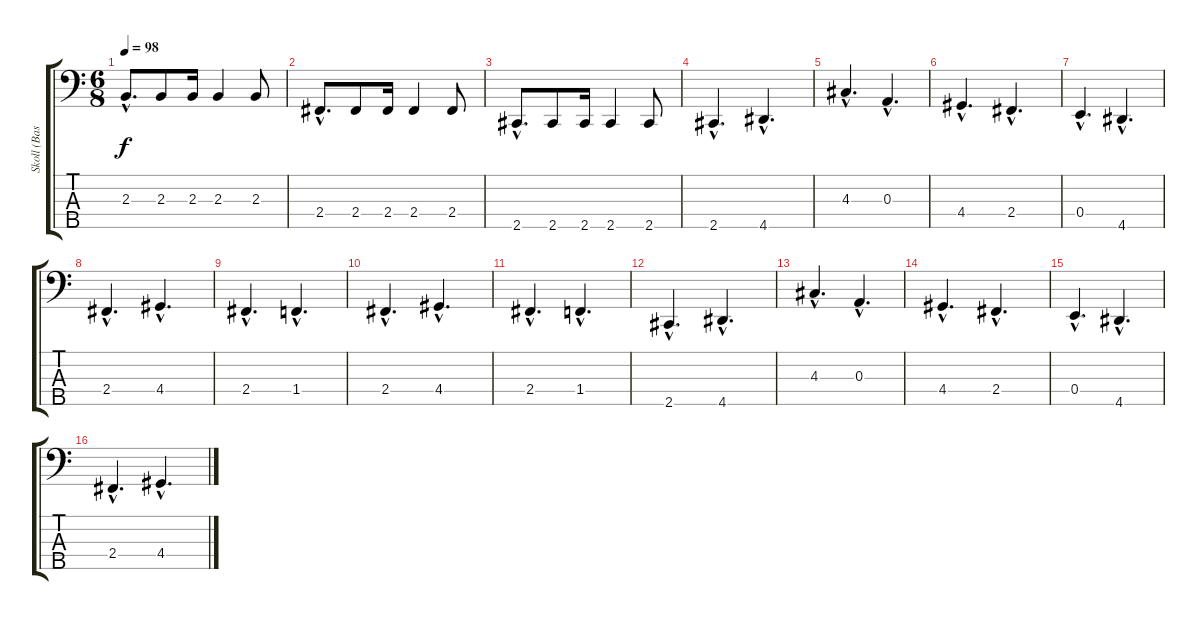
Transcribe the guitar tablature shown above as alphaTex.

\track ("Skoll (Bass)" "Skoll (Bas") {instrument electricbassfinger}
\staff {score tabs}
\tuning (G2 D2 A1 E1 B0) {hide}
\ts (6 8)
\tempo 98
\clef f4
\ks c
2.3{hac}.8{d dy f} 2.3.8 2.3.16 2.3.4 2.3.8 |
2.4{hac}.8{d} 2.4.8 2.4.16 2.4.4 2.4.8 |
2.5{hac}.8{d} 2.5.8 2.5.16 2.5.4 2.5.8 |
2.5{hac}.4{d} 4.5{hac}.4{d} |
4.3{hac}.4{d} 0.3{hac}.4{d} |
4.4{hac}.4{d} 2.4{hac}.4{d} |
0.4{hac}.4{d} 4.5{hac}.4{d} |
2.4{hac}.4{d} 4.4{hac}.4{d} |
2.4{hac}.4{d} 1.4{hac}.4{d} |
2.4{hac}.4{d} 4.4{hac}.4{d} |
2.4{hac}.4{d} 1.4{hac}.4{d} |
2.5{hac}.4{d} 4.5{hac}.4{d} |
4.3{hac}.4{d} 0.3{hac}.4{d} |
4.4{hac}.4{d} 2.4{hac}.4{d} |
0.4{hac}.4{d} 4.5{hac}.4{d} |
2.4{hac}.4{d} 4.4{hac}.4{d}
